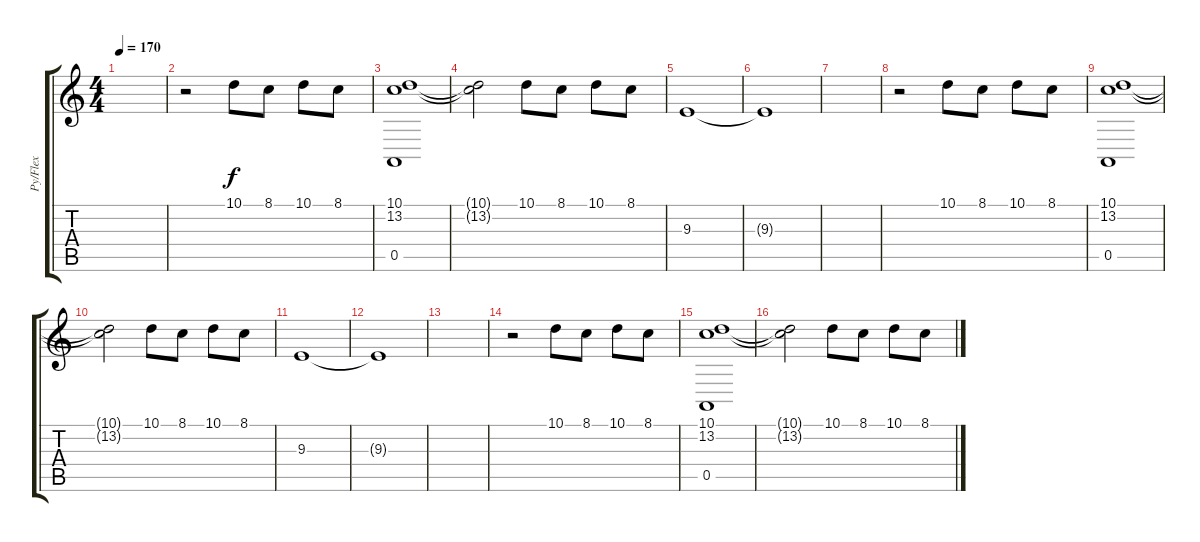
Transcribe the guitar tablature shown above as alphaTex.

\track ("Py/Flex" "Py/Flex") {instrument bagpipe}
\staff {score tabs}
\tuning (E4 B3 G3 D3 A2 E2) {hide}
\ts (4 4)
\tempo 170
\clef g2
\ks c
|
r.2 10.1.8 8.1.8 10.1.8 8.1.8 |
(10.1 13.2 0.5).1 |
(10.1{t} 13.2{t}).2 10.1.8 8.1.8 10.1.8 8.1.8 |
9.3.1 |
9.3{t}.1 |
|
r.2 10.1.8 8.1.8 10.1.8 8.1.8 |
(10.1 13.2 0.5).1 |
(10.1{t} 13.2{t}).2 10.1.8 8.1.8 10.1.8 8.1.8 |
9.3.1 |
9.3{t}.1 |
|
r.2 10.1.8 8.1.8 10.1.8 8.1.8 |
(10.1 13.2 0.5).1 |
(10.1{t} 13.2{t}).2 10.1.8 8.1.8 10.1.8 8.1.8
